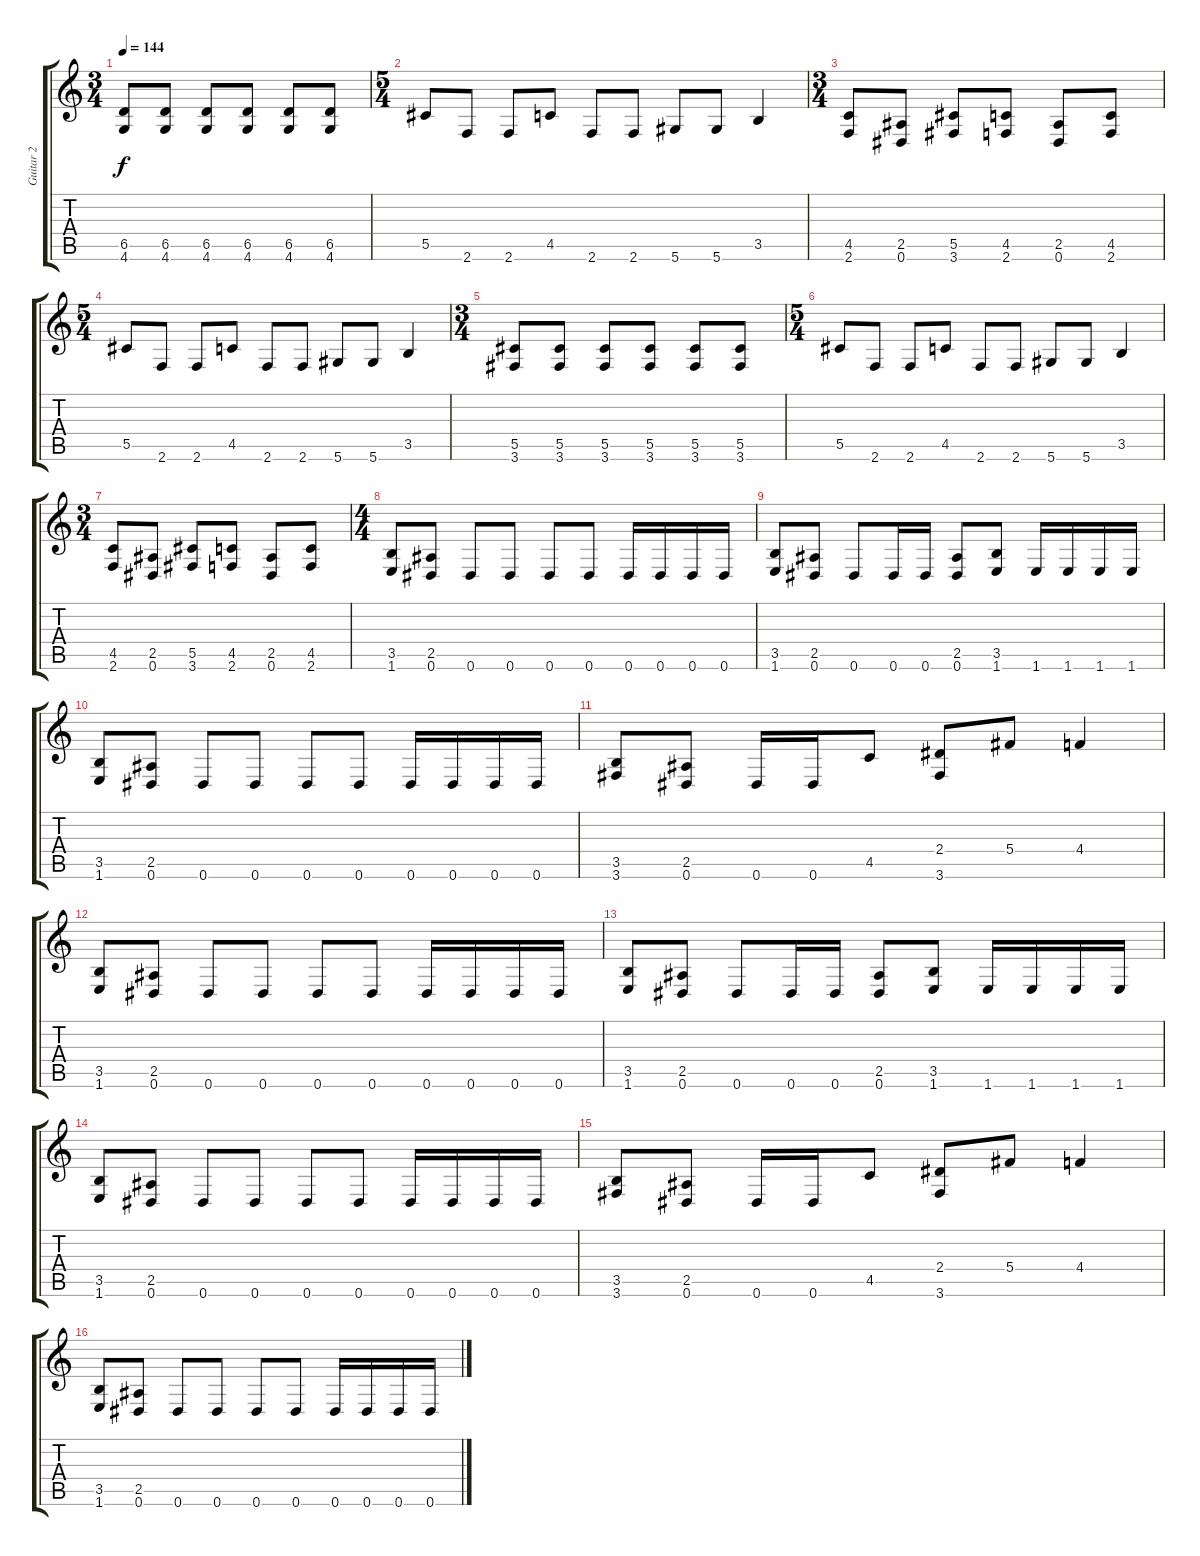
\track ("Guitar 2" "Guitar 2") {instrument distortionguitar}
\staff {score tabs}
\tuning (Eb4 Bb3 Gb3 Db3 Ab2 Eb2) {hide}
\ts (3 4)
\tempo 144
\clef g2
\ks c
(6.5 4.6).8{dy f} (6.5 4.6).8 (6.5 4.6).8 (6.5 4.6).8 (6.5 4.6).8 (6.5 4.6).8 |
\ts (5 4)
5.5.8 2.6.8 2.6.8 4.5.8 2.6.8 2.6.8 5.6.8 5.6.8 3.5.4 |
\ts (3 4)
(4.5 2.6).8 (2.5 0.6).8 (5.5 3.6).8 (4.5 2.6).8 (2.5 0.6).8 (4.5 2.6).8 |
\ts (5 4)
5.5.8 2.6.8 2.6.8 4.5.8 2.6.8 2.6.8 5.6.8 5.6.8 3.5.4 |
\ts (3 4)
(5.5 3.6).8 (5.5 3.6).8 (5.5 3.6).8 (5.5 3.6).8 (5.5 3.6).8 (5.5 3.6).8 |
\ts (5 4)
5.5.8 2.6.8 2.6.8 4.5.8 2.6.8 2.6.8 5.6.8 5.6.8 3.5.4 |
\ts (3 4)
(4.5 2.6).8 (2.5 0.6).8 (5.5 3.6).8 (4.5 2.6).8 (2.5 0.6).8 (4.5 2.6).8 |
\ts (4 4)
(3.5 1.6).8 (2.5 0.6).8 0.6.8 0.6.8 0.6.8 0.6.8 0.6.16 0.6.16 0.6.16 0.6.16 |
(3.5 1.6).8 (2.5 0.6).8 0.6.8 0.6.16 0.6.16 (2.5 0.6).8 (3.5 1.6).8 1.6.16 1.6.16 1.6.16 1.6.16 |
(3.5 1.6).8 (2.5 0.6).8 0.6.8 0.6.8 0.6.8 0.6.8 0.6.16 0.6.16 0.6.16 0.6.16 |
(3.5 3.6).8 (2.5 0.6).8 0.6.16 0.6.16 4.5.8 (2.4 3.6).8 5.4.8 4.4.4 |
(3.5 1.6).8 (2.5 0.6).8 0.6.8 0.6.8 0.6.8 0.6.8 0.6.16 0.6.16 0.6.16 0.6.16 |
(3.5 1.6).8 (2.5 0.6).8 0.6.8 0.6.16 0.6.16 (2.5 0.6).8 (3.5 1.6).8 1.6.16 1.6.16 1.6.16 1.6.16 |
(3.5 1.6).8 (2.5 0.6).8 0.6.8 0.6.8 0.6.8 0.6.8 0.6.16 0.6.16 0.6.16 0.6.16 |
(3.5 3.6).8 (2.5 0.6).8 0.6.16 0.6.16 4.5.8 (2.4 3.6).8 5.4.8 4.4.4 |
(3.5 1.6).8 (2.5 0.6).8 0.6.8 0.6.8 0.6.8 0.6.8 0.6.16 0.6.16 0.6.16 0.6.16
